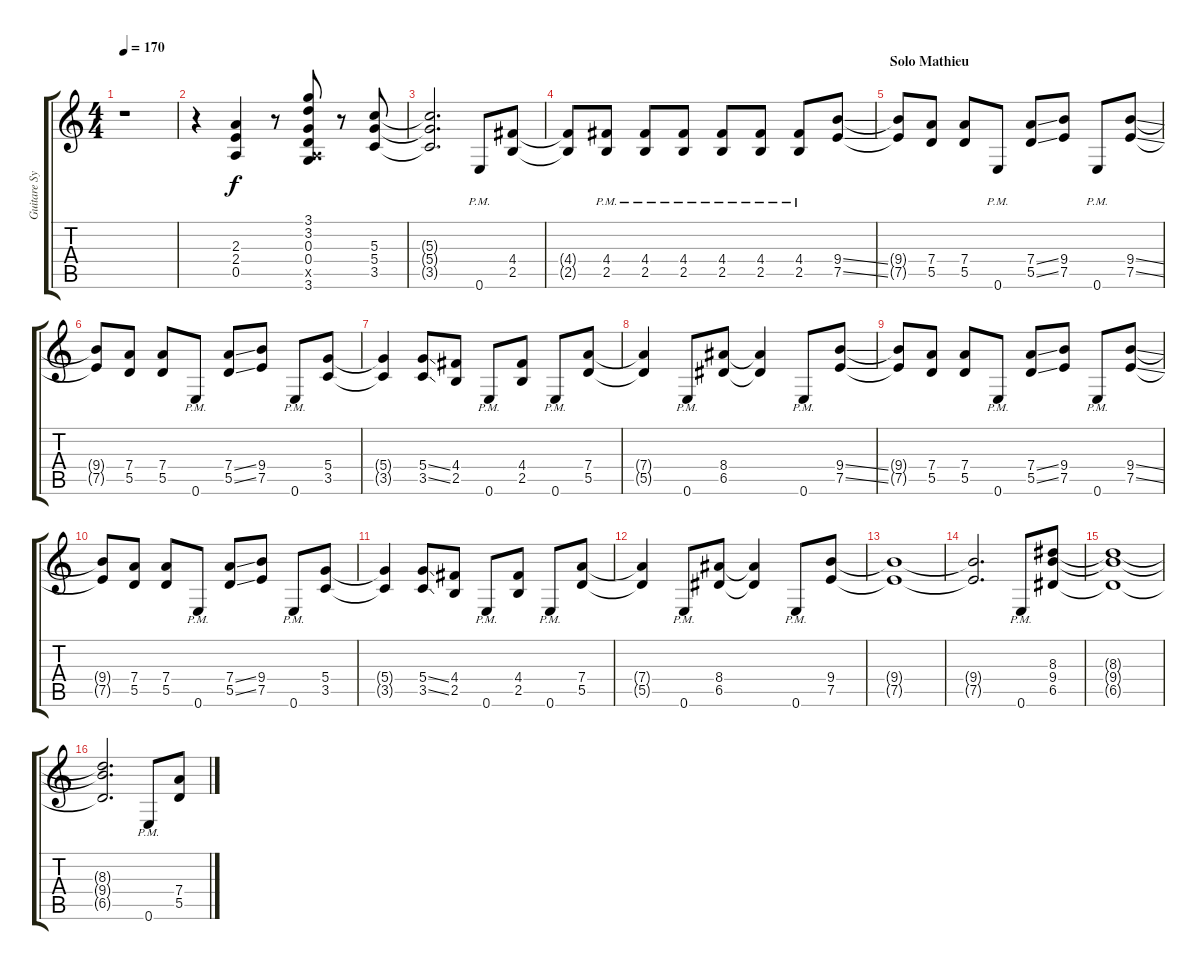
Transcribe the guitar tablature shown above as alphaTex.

\track ("Guitare Sylvain" "Guitare Sy") {instrument overdrivenguitar}
\staff {score tabs}
\tuning (E4 B3 G3 D3 A2 E2) {hide}
\ts (4 4)
\tempo 170
\clef g2
\ks c
r.1{dy f} |
r.4 (2.3 2.4 0.5).4 r.8 (3.1 3.2 0.3 0.4 0.5{x} 3.6).8 r.8 (5.3 5.4 3.5).8 |
(5.3{t} 5.4{t} 3.5{t}).2{d} 0.6{pm}.8 (4.4 2.5).8 |
(4.4{t} 2.5{t}).8 (4.4 2.5{pm}).8 (4.4 2.5{pm}).8 (4.4 2.5{pm}).8 (4.4 2.5{pm}).8 (4.4 2.5{pm}).8 (4.4 2.5{pm}).8 (9.4{ss} 7.5{ss}).8 |
\section ("" "Solo Mathieu")
(9.4{t} 7.5{t}).8 (7.4 5.5).8 (7.4 5.5).8 0.6{pm}.8 (7.4{ss} 5.5{ss}).8 (9.4 7.5).8 0.6{pm}.8 (9.4{ss} 7.5{ss}).8 |
(9.4{t} 7.5{t}).8 (7.4 5.5).8 (7.4 5.5).8 0.6{pm}.8 (7.4{ss} 5.5{ss}).8 (9.4 7.5).8 0.6{pm}.8 (5.4 3.5).8 |
(5.4{t} 3.5{t}).4 (5.4{ss} 3.5{ss}).8 (4.4 2.5).8 0.6{pm}.8 (4.4 2.5).8 0.6{pm}.8 (7.4 5.5).8 |
(7.4{t} 5.5{t}).4 0.6{pm}.8 (8.4 6.5).8 (8.4{t} 6.5{t}).4 0.6{pm}.8 (9.4{ss} 7.5{ss}).8 |
(9.4{t} 7.5{t}).8 (7.4 5.5).8 (7.4 5.5).8 0.6{pm}.8 (7.4{ss} 5.5{ss}).8 (9.4 7.5).8 0.6{pm}.8 (9.4{ss} 7.5{ss}).8 |
(9.4{t} 7.5{t}).8 (7.4 5.5).8 (7.4 5.5).8 0.6{pm}.8 (7.4{ss} 5.5{ss}).8 (9.4 7.5).8 0.6{pm}.8 (5.4 3.5).8 |
(5.4{t} 3.5{t}).4 (5.4{ss} 3.5{ss}).8 (4.4 2.5).8 0.6{pm}.8 (4.4 2.5).8 0.6{pm}.8 (7.4 5.5).8 |
(7.4{t} 5.5{t}).4 0.6{pm}.8 (8.4 6.5).8 (8.4{t} 6.5{t}).4 0.6{pm}.8 (9.4 7.5).8 |
(9.4{t} 7.5{t}).1 |
(9.4{t} 7.5{t}).2{d} 0.6{pm}.8 (8.3 9.4 6.5).8 |
(8.3{t} 9.4{t} 6.5{t}).1 |
(8.3{t} 9.4{t} 6.5{t}).2{d} 0.6{pm}.8 (7.4 5.5).8
